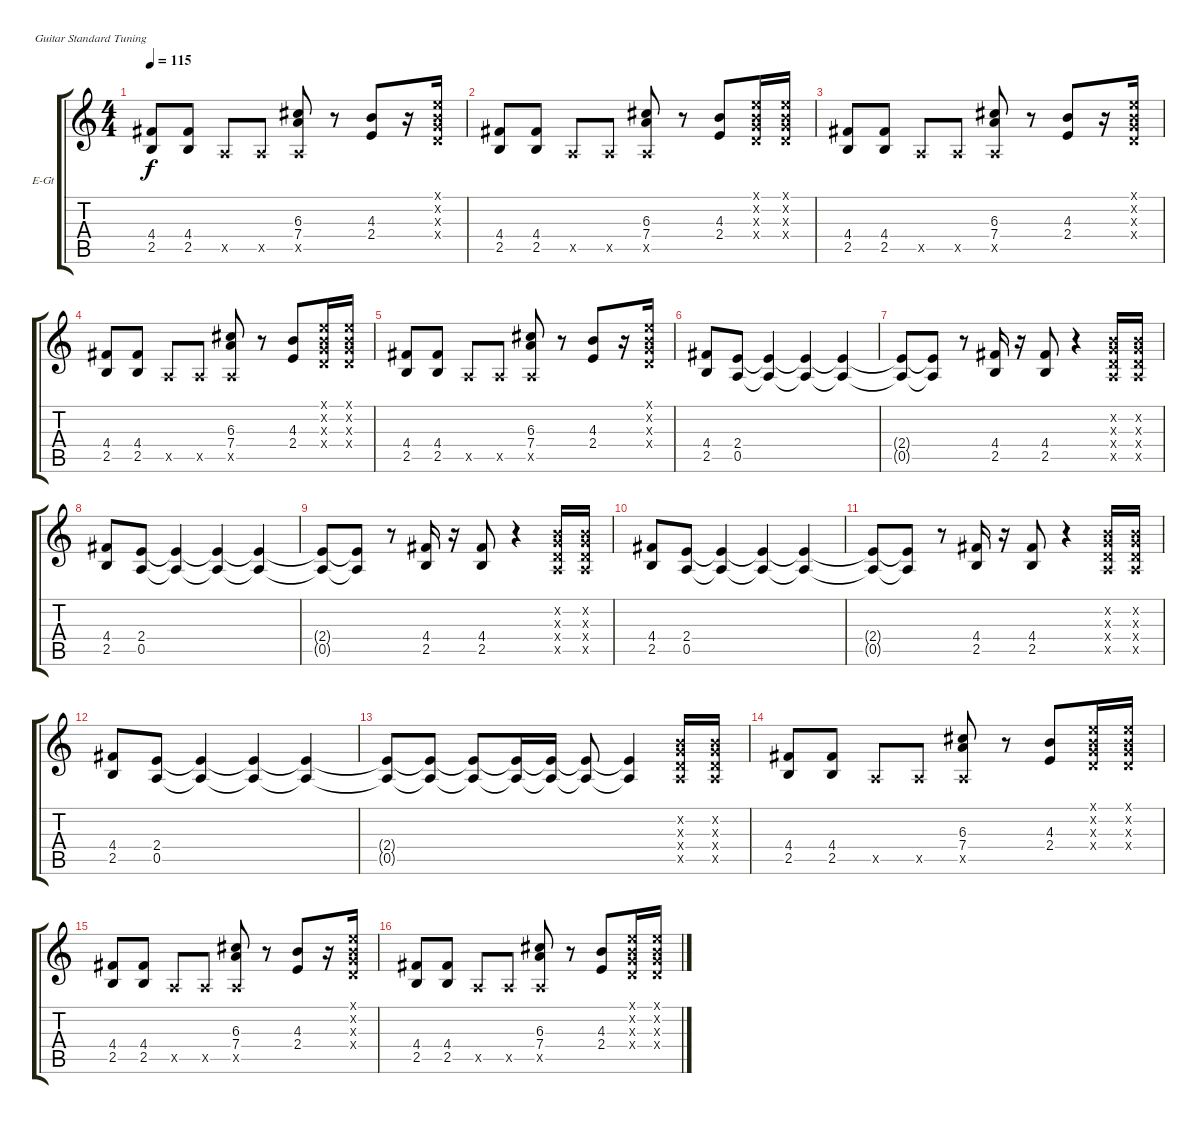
\bracketExtendMode groupsimilarinstruments
\firstSystemTrackNameOrientation horizontal
\otherSystemsTrackNameOrientation horizontal
\track ("Ёрш" "E-Gt") {instrument overdrivenguitar}
\staff {score tabs}
\tuning (E4 B3 G3 D3 A2 E2)
\ts (4 4)
\tempo 115
\clef g2
\ks c
(4.4 2.5).8{dy f} (4.4 2.5).8 0.5{x}.8 0.5{x}.8 (6.3 7.4 0.5{x}).8 r.8 (4.3 2.4).8 r.16 (0.1{x} 0.2{x} 0.3{x} 0.4{x}).16 |
(4.4 2.5).8 (4.4 2.5).8 0.5{x}.8 0.5{x}.8 (6.3 7.4 0.5{x}).8 r.8 (4.3 2.4).8 (0.1{x} 0.2{x} 0.3{x} 0.4{x}).16 (0.1{x} 0.2{x} 0.3{x} 0.4{x}).16 |
(4.4 2.5).8 (4.4 2.5).8 0.5{x}.8 0.5{x}.8 (6.3 7.4 0.5{x}).8 r.8 (4.3 2.4).8 r.16 (0.1{x} 0.2{x} 0.3{x} 0.4{x}).16 |
(4.4 2.5).8 (4.4 2.5).8 0.5{x}.8 0.5{x}.8 (6.3 7.4 0.5{x}).8 r.8 (4.3 2.4).8 (0.1{x} 0.2{x} 0.3{x} 0.4{x}).16 (0.1{x} 0.2{x} 0.3{x} 0.4{x}).16 |
(4.4 2.5).8 (4.4 2.5).8 0.5{x}.8 0.5{x}.8 (6.3 7.4 0.5{x}).8 r.8 (4.3 2.4).8 r.16 (0.1{x} 0.2{x} 0.3{x} 0.4{x}).16 |
(4.4 2.5).8 (2.4 0.5).8 (2.4{t} 0.5{t}).4 (2.4{t} 0.5{t}).4 (2.4{t} 0.5{t}).4 |
(2.4{t} 0.5{t}).8 (2.4{t} 0.5{t}).8 r.8 (4.4 2.5).16 r.16 (4.4 2.5).8 r.4 (0.2{x} 0.3{x} 0.4{x} 0.5{x}).16 (0.2{x} 0.3{x} 0.4{x} 0.5{x}).16 |
(4.4 2.5).8 (2.4 0.5).8 (2.4{t} 0.5{t}).4 (2.4{t} 0.5{t}).4 (2.4{t} 0.5{t}).4 |
(2.4{t} 0.5{t}).8 (2.4{t} 0.5{t}).8 r.8 (4.4 2.5).16 r.16 (4.4 2.5).8 r.4 (0.2{x} 0.3{x} 0.4{x} 0.5{x}).16 (0.2{x} 0.3{x} 0.4{x} 0.5{x}).16 |
(4.4 2.5).8 (2.4 0.5).8 (2.4{t} 0.5{t}).4 (2.4{t} 0.5{t}).4 (2.4{t} 0.5{t}).4 |
(2.4{t} 0.5{t}).8 (2.4{t} 0.5{t}).8 r.8 (4.4 2.5).16 r.16 (4.4 2.5).8 r.4 (0.2{x} 0.3{x} 0.4{x} 0.5{x}).16 (0.2{x} 0.3{x} 0.4{x} 0.5{x}).16 |
(4.4 2.5).8 (2.4 0.5).8 (2.4{t} 0.5{t}).4 (2.4{t} 0.5{t}).4 (2.4{t} 0.5{t}).4 |
(2.4{t} 0.5{t}).8 (2.4{t} 0.5{t}).8 (2.4{t} 0.5{t}).8 (2.4{t} 0.5{t}).16 (2.4{t} 0.5{t}).16 (2.4{t} 0.5{t}).8 (2.4{t} 0.5{t}).4 (0.2{x} 0.3{x} 0.4{x} 0.5{x}).16 (0.2{x} 0.3{x} 0.4{x} 0.5{x}).16 |
(4.4 2.5).8 (4.4 2.5).8 0.5{x}.8 0.5{x}.8 (6.3 7.4 0.5{x}).8 r.8 (4.3 2.4).8 (0.1{x} 0.2{x} 0.3{x} 0.4{x}).16 (0.1{x} 0.2{x} 0.3{x} 0.4{x}).16 |
(4.4 2.5).8 (4.4 2.5).8 0.5{x}.8 0.5{x}.8 (6.3 7.4 0.5{x}).8 r.8 (4.3 2.4).8 r.16 (0.1{x} 0.2{x} 0.3{x} 0.4{x}).16 |
(4.4 2.5).8 (4.4 2.5).8 0.5{x}.8 0.5{x}.8 (6.3 7.4 0.5{x}).8 r.8 (4.3 2.4).8 (0.1{x} 0.2{x} 0.3{x} 0.4{x}).16 (0.1{x} 0.2{x} 0.3{x} 0.4{x}).16
